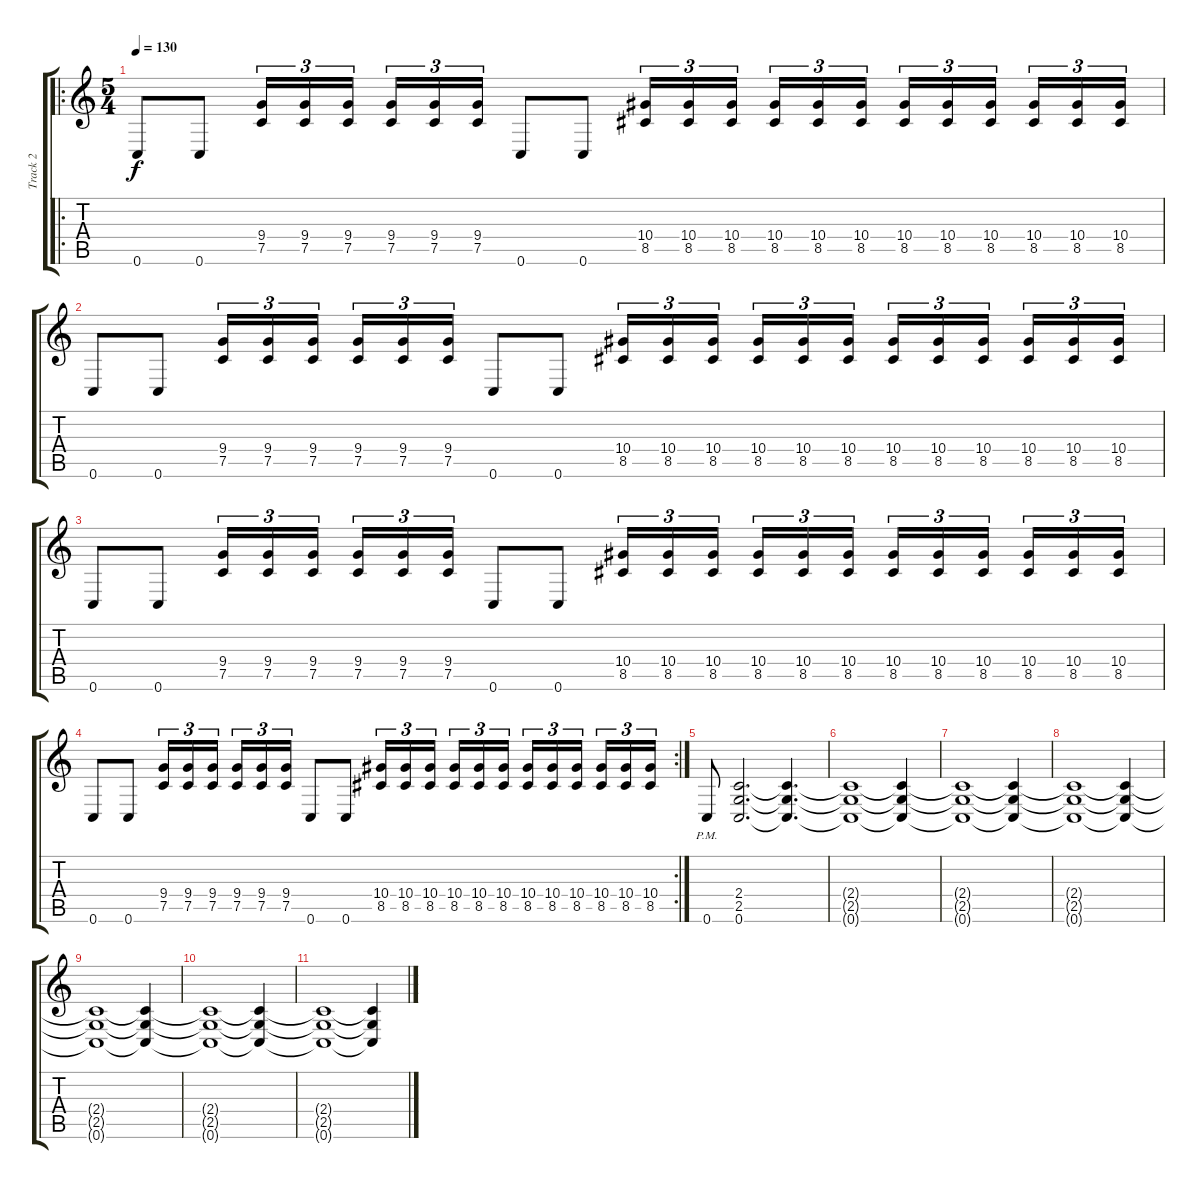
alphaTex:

\track ("Track 2" "Track 2") {instrument distortionguitar}
\staff {score tabs}
\tuning (C4 G3 Eb3 Bb2 F2 C2) {hide}
\ro
\ts (5 4)
\tempo 130
\clef g2
\ks c
0.6.8{dy f} 0.6.8 (9.4 7.5).16{tu (3 2)} (9.4 7.5).16{tu (3 2)} (9.4 7.5).16{tu (3 2)} (9.4 7.5).16{tu (3 2)} (9.4 7.5).16{tu (3 2)} (9.4 7.5).16{tu (3 2)} 0.6.8 0.6.8 (10.4 8.5).16{tu (3 2)} (10.4 8.5).16{tu (3 2)} (10.4 8.5).16{tu (3 2)} (10.4 8.5).16{tu (3 2)} (10.4 8.5).16{tu (3 2)} (10.4 8.5).16{tu (3 2)} (10.4 8.5).16{tu (3 2)} (10.4 8.5).16{tu (3 2)} (10.4 8.5).16{tu (3 2)} (10.4 8.5).16{tu (3 2)} (10.4 8.5).16{tu (3 2)} (10.4 8.5).16{tu (3 2)} |
0.6.8 0.6.8 (9.4 7.5).16{tu (3 2)} (9.4 7.5).16{tu (3 2)} (9.4 7.5).16{tu (3 2)} (9.4 7.5).16{tu (3 2)} (9.4 7.5).16{tu (3 2)} (9.4 7.5).16{tu (3 2)} 0.6.8 0.6.8 (10.4 8.5).16{tu (3 2)} (10.4 8.5).16{tu (3 2)} (10.4 8.5).16{tu (3 2)} (10.4 8.5).16{tu (3 2)} (10.4 8.5).16{tu (3 2)} (10.4 8.5).16{tu (3 2)} (10.4 8.5).16{tu (3 2)} (10.4 8.5).16{tu (3 2)} (10.4 8.5).16{tu (3 2)} (10.4 8.5).16{tu (3 2)} (10.4 8.5).16{tu (3 2)} (10.4 8.5).16{tu (3 2)} |
0.6.8 0.6.8 (9.4 7.5).16{tu (3 2)} (9.4 7.5).16{tu (3 2)} (9.4 7.5).16{tu (3 2)} (9.4 7.5).16{tu (3 2)} (9.4 7.5).16{tu (3 2)} (9.4 7.5).16{tu (3 2)} 0.6.8 0.6.8 (10.4 8.5).16{tu (3 2)} (10.4 8.5).16{tu (3 2)} (10.4 8.5).16{tu (3 2)} (10.4 8.5).16{tu (3 2)} (10.4 8.5).16{tu (3 2)} (10.4 8.5).16{tu (3 2)} (10.4 8.5).16{tu (3 2)} (10.4 8.5).16{tu (3 2)} (10.4 8.5).16{tu (3 2)} (10.4 8.5).16{tu (3 2)} (10.4 8.5).16{tu (3 2)} (10.4 8.5).16{tu (3 2)} |
\rc 2
0.6.8 0.6.8 (9.4 7.5).16{tu (3 2)} (9.4 7.5).16{tu (3 2)} (9.4 7.5).16{tu (3 2)} (9.4 7.5).16{tu (3 2)} (9.4 7.5).16{tu (3 2)} (9.4 7.5).16{tu (3 2)} 0.6.8 0.6.8 (10.4 8.5).16{tu (3 2)} (10.4 8.5).16{tu (3 2)} (10.4 8.5).16{tu (3 2)} (10.4 8.5).16{tu (3 2)} (10.4 8.5).16{tu (3 2)} (10.4 8.5).16{tu (3 2)} (10.4 8.5).16{tu (3 2)} (10.4 8.5).16{tu (3 2)} (10.4 8.5).16{tu (3 2)} (10.4 8.5).16{tu (3 2)} (10.4 8.5).16{tu (3 2)} (10.4 8.5).16{tu (3 2)} |
0.6{pm}.8 (2.4 2.5 0.6).2{d} (2.4{t} 2.5{t} 0.6{t}).4{d} |
(2.4{t} 2.5{t} 0.6{t}).1 (2.4{t} 2.5{t} 0.6{t}).4 |
(2.4{t} 2.5{t} 0.6{t}).1 (2.4{t} 2.5{t} 0.6{t}).4 |
(2.4{t} 2.5{t} 0.6{t}).1 (2.4{t} 2.5{t} 0.6{t}).4 |
(2.4{t} 2.5{t} 0.6{t}).1 (2.4{t} 2.5{t} 0.6{t}).4 |
(2.4{t} 2.5{t} 0.6{t}).1 (2.4{t} 2.5{t} 0.6{t}).4 |
(2.4{t} 2.5{t} 0.6{t}).1 (2.4{t} 2.5{t} 0.6{t}).4
